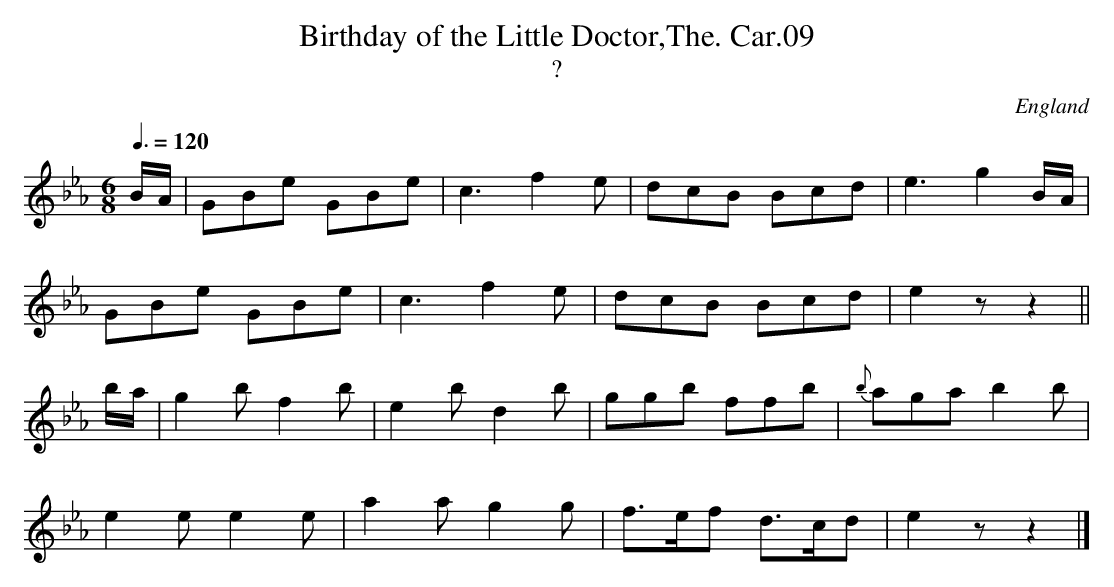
X:1
T:Birthday of the Little Doctor,The. Car.09
T:?
M:6/8
L:1/8
Q:3/8=120
O:England
K:Eb major
B/A/|GBe GBe|c3 f2e|dcB Bcd|e3 g2B/A/|!
GBe GBe|c3 f2e|dcB Bcd|e2z z2||!
b/a/|g2b f2b|e2b d2b|ggb ffb|{b}aga b2b|!
e2e e2e|a2a g2g|f>ef d>cd|e2z z2|]
